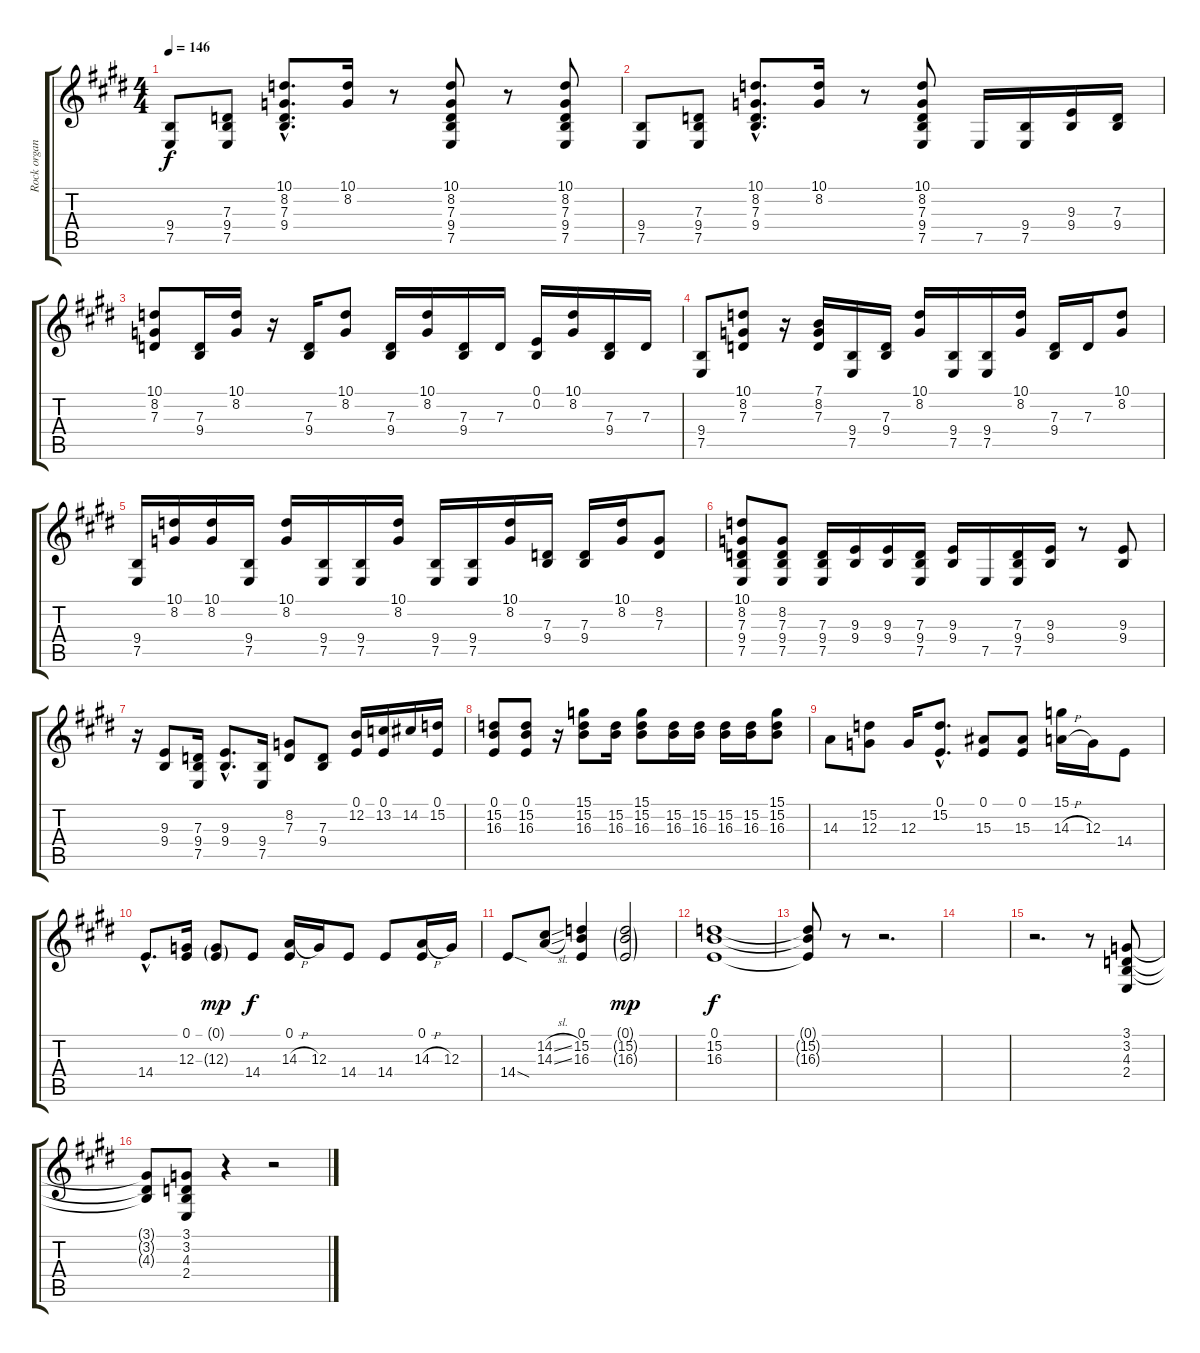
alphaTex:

\track ("Rock organ" "Rock organ") {instrument drawbarorgan}
\staff {score tabs}
\tuning (E4 B3 G3 D3 A2 E2) {hide}
\ts (4 4)
\tempo 146
\clef g2
\ks e
(9.4 7.5).8{dy f} (7.3 9.4 7.5).8 (10.1{hac} 8.2{hac} 7.3{hac} 9.4{hac}).8{d} (10.1 8.2).16 r.8 (10.1 8.2 7.3 9.4 7.5).8 r.8 (10.1 8.2 7.3 9.4 7.5).8 |
(9.4 7.5).8 (7.3 9.4 7.5).8 (10.1{hac} 8.2{hac} 7.3{hac} 9.4{hac}).8{d} (10.1 8.2).16 r.8 (10.1 8.2 7.3 9.4 7.5).8 7.5.16 (9.4 7.5).16 (9.3 9.4).16 (7.3 9.4).16 |
(10.1 8.2 7.3).8 (7.3 9.4).16 (10.1 8.2).16 r.16 (7.3 9.4).16 (10.1 8.2).8 (7.3 9.4).16 (10.1 8.2).16 (7.3 9.4).16 7.3.16 (0.1 0.2).16 (10.1 8.2).16 (7.3 9.4).16 7.3.16 |
(9.4 7.5).8 (10.1 8.2 7.3).8 r.16 (7.1 8.2 7.3).16 (9.4 7.5).16 (7.3 9.4).16 (10.1 8.2).16 (9.4 7.5).16 (9.4 7.5).16 (10.1 8.2).16 (7.3 9.4).16 7.3.16 (10.1 8.2).8 |
(9.4 7.5).16 (10.1 8.2).16 (10.1 8.2).16 (9.4 7.5).16 (10.1 8.2).16 (9.4 7.5).16 (9.4 7.5).16 (10.1 8.2).16 (9.4 7.5).16 (9.4 7.5).16 (10.1 8.2).16 (7.3 9.4).16 (7.3 9.4).16 (10.1 8.2).16 (8.2 7.3).8 |
(10.1 8.2 7.3 9.4 7.5).8 (8.2 7.3 9.4 7.5).8 (7.3 9.4 7.5).16 (9.3 9.4).16 (9.3 9.4).16 (7.3 9.4 7.5).16 (9.3 9.4).16 7.5.16 (7.3 9.4 7.5).16 (9.3 9.4).16 r.8 (9.3 9.4).8 |
r.16 (9.3 9.4).8 (7.3 9.4 7.5).16 (9.3{hac} 9.4{hac}).8{d} (9.4 7.5).16 (8.2 7.3).8 (7.3 9.4).8 (0.1 12.2).16 (0.1 13.2).16 14.2.16 (0.1 15.2).16 |
(0.1 15.2 16.3).8 (0.1 15.2 16.3).8 r.16 (15.1 15.2 16.3).8 (15.2 16.3).16 (15.1 15.2 16.3).8 (15.2 16.3).16 (15.2 16.3).16 (15.2 16.3).16 (15.2 16.3).16 (15.1 15.2 16.3).8 |
14.3.8 (15.2 12.3).8 12.3.16 (0.1{hac} 15.2{hac}).8{d} (0.1 15.3).8 (0.1 15.3).8 (15.1 14.3{h}).16 12.3.16 14.4.8 |
14.4{hac}.8{d} (0.1 12.3).16 (0.1{g} 12.3{g}).8{dy mp} 14.4.8{dy f} (0.1 14.3{h}).16 12.3.16 14.4.8 14.4.8 (0.1 14.3{h}).16 12.3.16 |
14.4{sod}.8 (14.2{sl} 14.3{sl}).8 (0.1 15.2 16.3).4 (0.1{g} 15.2{g} 16.3{g}).2{dy mp} |
(0.1 15.2 16.3).1{dy f} |
(0.1{t} 15.2{t} 16.3{t}).8 r.8 r.2{d} |
|
r.2{d} r.8 (3.1 3.2 4.3 2.4).8{volume 7} |
(3.1{t} 3.2{t} 4.3{t}).8 (3.1 3.2 4.3 2.4).8 r.4 r.2
